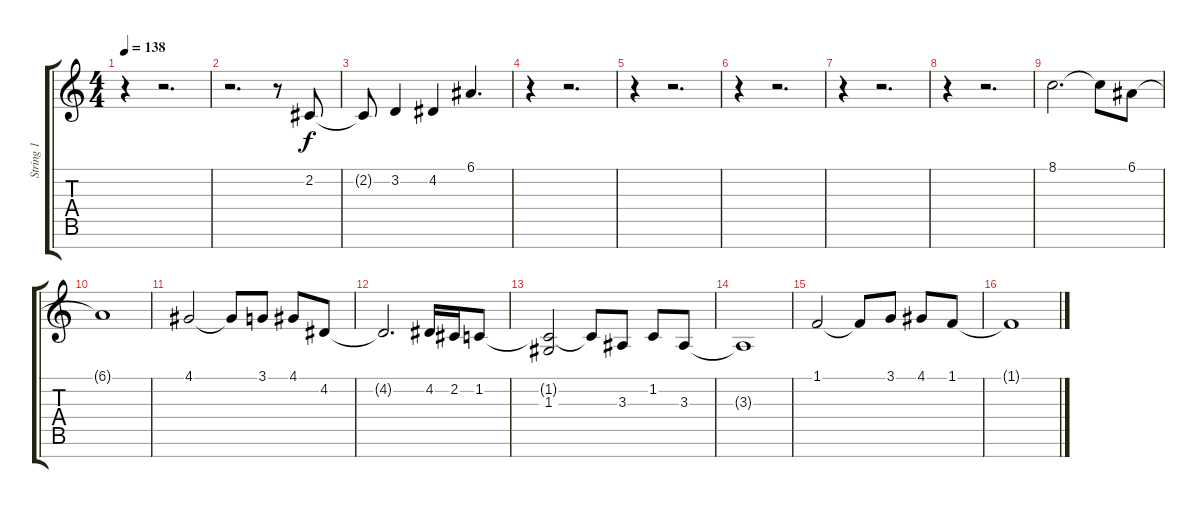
\track ("String 1" "String 1") {instrument stringensemble1}
\staff {score tabs}
\tuning (E4 B3 G3 D3 A2 E2 B1) {hide}
\ts (4 4)
\tempo 138
\clef g2
\ks c
r.4{dy f} r.2{d} |
r.2{d} r.8 2.2.8 |
2.2{t}.8 3.2.4 4.2.4 6.1.4{d} |
r.4 r.2{d} |
r.4 r.2{d} |
r.4 r.2{d} |
r.4 r.2{d} |
r.4 r.2{d} |
8.1.2{d} 8.1{t}.8 6.1.8 |
6.1{t}.1 |
4.1.2 4.1{t}.8 3.1.8 4.1.8 4.2.8 |
4.2{t}.2{d} 4.2.16 2.2.16 1.2.8 |
(1.2{t} 1.3).2 1.2{t}.8 3.3.8 1.2.8 3.3.8 |
3.3{t}.1 |
1.1.2 1.1{t}.8 3.1.8 4.1.8 1.1.8 |
1.1{t}.1
